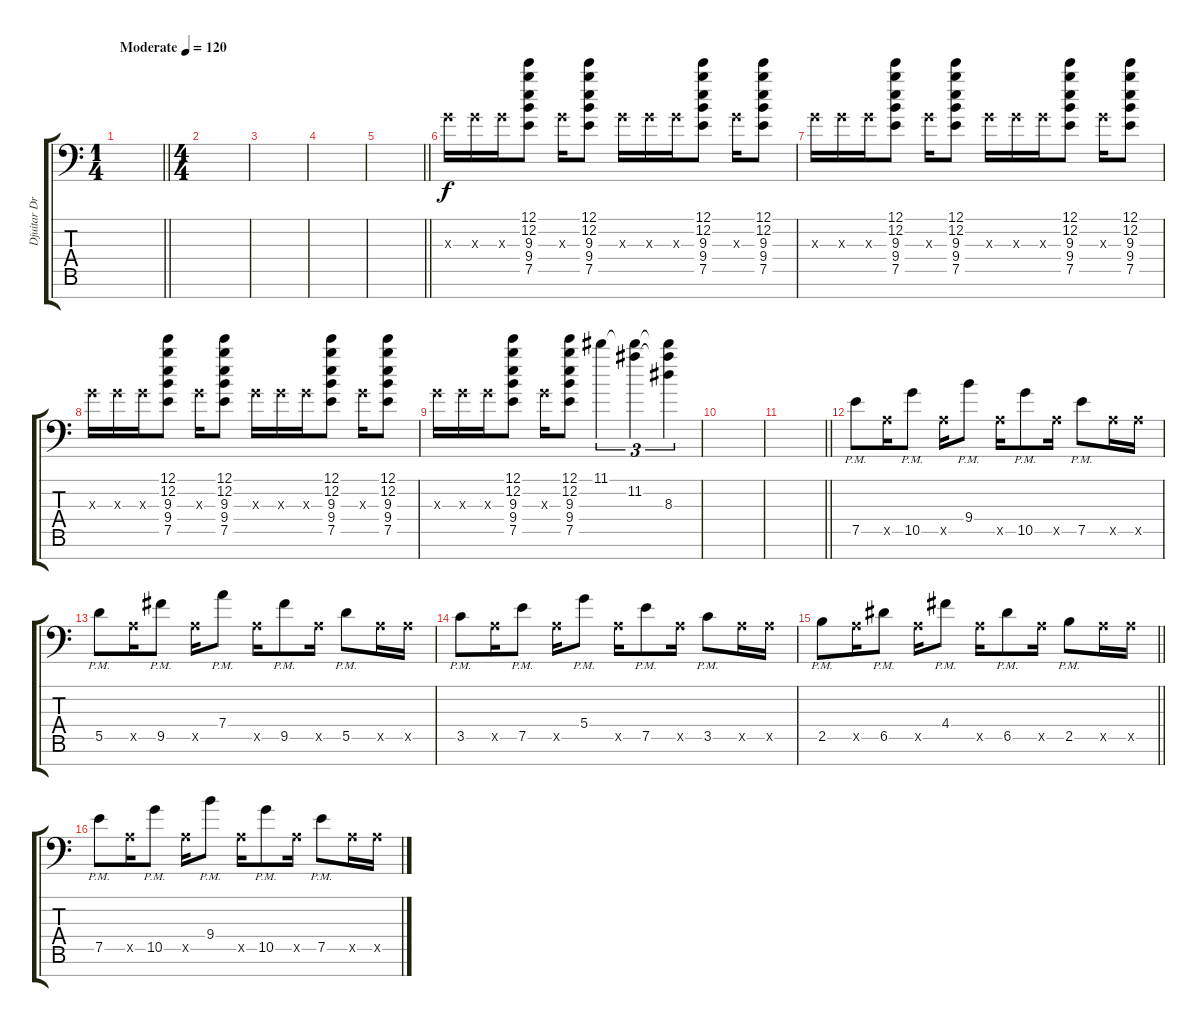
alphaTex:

\track ("Djuitar Dropped A" "Djuitar Dr") {instrument distortionguitar}
\staff {score tabs}
\tuning (E4 B3 G3 D3 A2 E2 A1) {hide}
\ts (1 4)
\tempo (120 "Moderate")
\clef f4
\barLineRight lightlight
\ks c
|
\ts (4 4)
|
|
|
\barLineRight lightlight
|
0.3{x}.16 0.3{x}.16 0.3{x}.16 (12.1 12.2 9.3 9.4 7.5).8 0.3{x}.16 (12.1 12.2 9.3 9.4 7.5).8 0.3{x}.16 0.3{x}.16 0.3{x}.16 (12.1 12.2 9.3 9.4 7.5).8 0.3{x}.16 (12.1 12.2 9.3 9.4 7.5).8 |
0.3{x}.16 0.3{x}.16 0.3{x}.16 (12.1 12.2 9.3 9.4 7.5).8 0.3{x}.16 (12.1 12.2 9.3 9.4 7.5).8 0.3{x}.16 0.3{x}.16 0.3{x}.16 (12.1 12.2 9.3 9.4 7.5).8 0.3{x}.16 (12.1 12.2 9.3 9.4 7.5).8 |
0.3{x}.16 0.3{x}.16 0.3{x}.16 (12.1 12.2 9.3 9.4 7.5).8 0.3{x}.16 (12.1 12.2 9.3 9.4 7.5).8 0.3{x}.16 0.3{x}.16 0.3{x}.16 (12.1 12.2 9.3 9.4 7.5).8 0.3{x}.16 (12.1 12.2 9.3 9.4 7.5).8 |
0.3{x}.16 0.3{x}.16 0.3{x}.16 (12.1 12.2 9.3 9.4 7.5).8 0.3{x}.16 (12.1 12.2 9.3 9.4 7.5).8 11.1.4{tu (3 2)} (11.1{t} 11.2).4{tu (3 2)} (11.1{t} 11.2{t} 8.3).4{tu (3 2)} |
|
\barLineRight lightlight
|
7.5{pm}.8 0.5{x}.16 10.5{pm}.8 0.5{x}.16 9.4{pm}.8 0.5{x}.16 10.5{pm}.8 0.5{x}.16 7.5{pm}.8 0.5{x}.16 0.5{x}.16 |
5.5{pm}.8 0.5{x}.16 9.5{pm}.8 0.5{x}.16 7.4{pm}.8 0.5{x}.16 9.5{pm}.8 0.5{x}.16 5.5{pm}.8 0.5{x}.16 0.5{x}.16 |
3.5{pm}.8 0.5{x}.16 7.5{pm}.8 0.5{x}.16 5.4{pm}.8 0.5{x}.16 7.5{pm}.8 0.5{x}.16 3.5{pm}.8 0.5{x}.16 0.5{x}.16 |
\barLineRight lightlight
2.5{pm}.8 0.5{x}.16 6.5{pm}.8 0.5{x}.16 4.4{pm}.8 0.5{x}.16 6.5{pm}.8 0.5{x}.16 2.5{pm}.8 0.5{x}.16 0.5{x}.16 |
7.5{pm}.8 0.5{x}.16 10.5{pm}.8 0.5{x}.16 9.4{pm}.8 0.5{x}.16 10.5{pm}.8 0.5{x}.16 7.5{pm}.8 0.5{x}.16 0.5{x}.16
